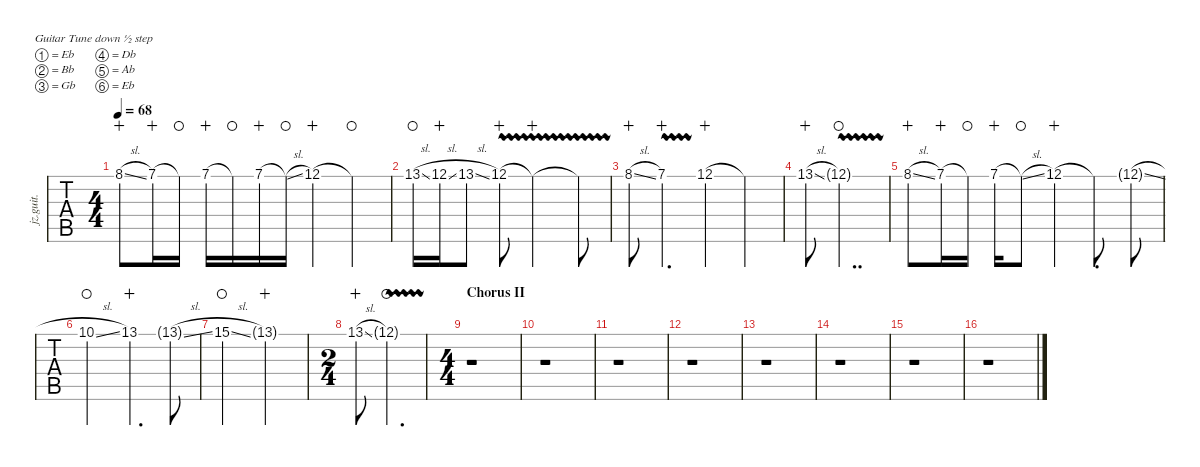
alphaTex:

\defaultSystemsLayout 4
\hideDynamics
\bracketExtendMode nobrackets
\otherSystemsTrackNameOrientation horizontal
\track ("Slide Guitar 1" "jz.guit.") {instrument electricguitarjazz}
\staff {tabs}
\tuning (Eb4 Bb3 Gb3 Db3 Ab2 Eb2)
\ts (4 4)
\tempo 68
\clef g2
\ks c
8.1{sl}.8{dy mf wahc} 7.1{acc #}.16{wahc} 7.1{t acc #}.16{waho} 7.1{acc #}.16{wahc} 7.1{t acc #}.16{waho} 7.1{acc #}.16{wahc} 7.1{sl t acc #}.16{waho} 12.1{acc #}.4{wahc} 12.1{t acc #}.4{waho} |
13.1{sl}.16{waho} 12.1{sl acc #}.16{wahc} 13.1{sl}.8{dy f} 12.1{vw acc #}.8{dy mf wahc} 12.1{vw t acc #}.2{wahc} 12.1{vw t acc #}.8 |
8.1{sl}.8{wahc} 7.1{vw acc #}.4{d wahc} 12.1{acc #}.4{wahc} 12.1{t acc #}.4 |
13.1{sl}.8{wahc} 12.1{vw g acc #}.2{dd waho} |
8.1{sl}.8{wahc} 7.1{acc #}.16{wahc} 7.1{t acc #}.16{waho} 7.1{acc #}.16{wahc} 7.1{sl t acc #}.8{waho} 12.1{acc #}.4{wahc} 12.1{t acc #}.8{d} 12.1{sl g acc #}.8 |
10.1{sl acc #}.2{waho} 13.1.4{d wahc} 13.1{sl g}.8 |
15.1{sl acc #}.2{waho} 13.1{g}.2{wahc} |
\ts (2 4)
\beaming (8 2 2)
13.1{sl}.8{wahc} 12.1{vw g acc #}.4{d waho} |
\ts (4 4)
\beaming (8 2 2 2 2)
\section ("" "Chorus II")
r.1 |
r.1 |
r.1 |
r.1 |
r.1 |
r.1 |
r.1 |
r.1
